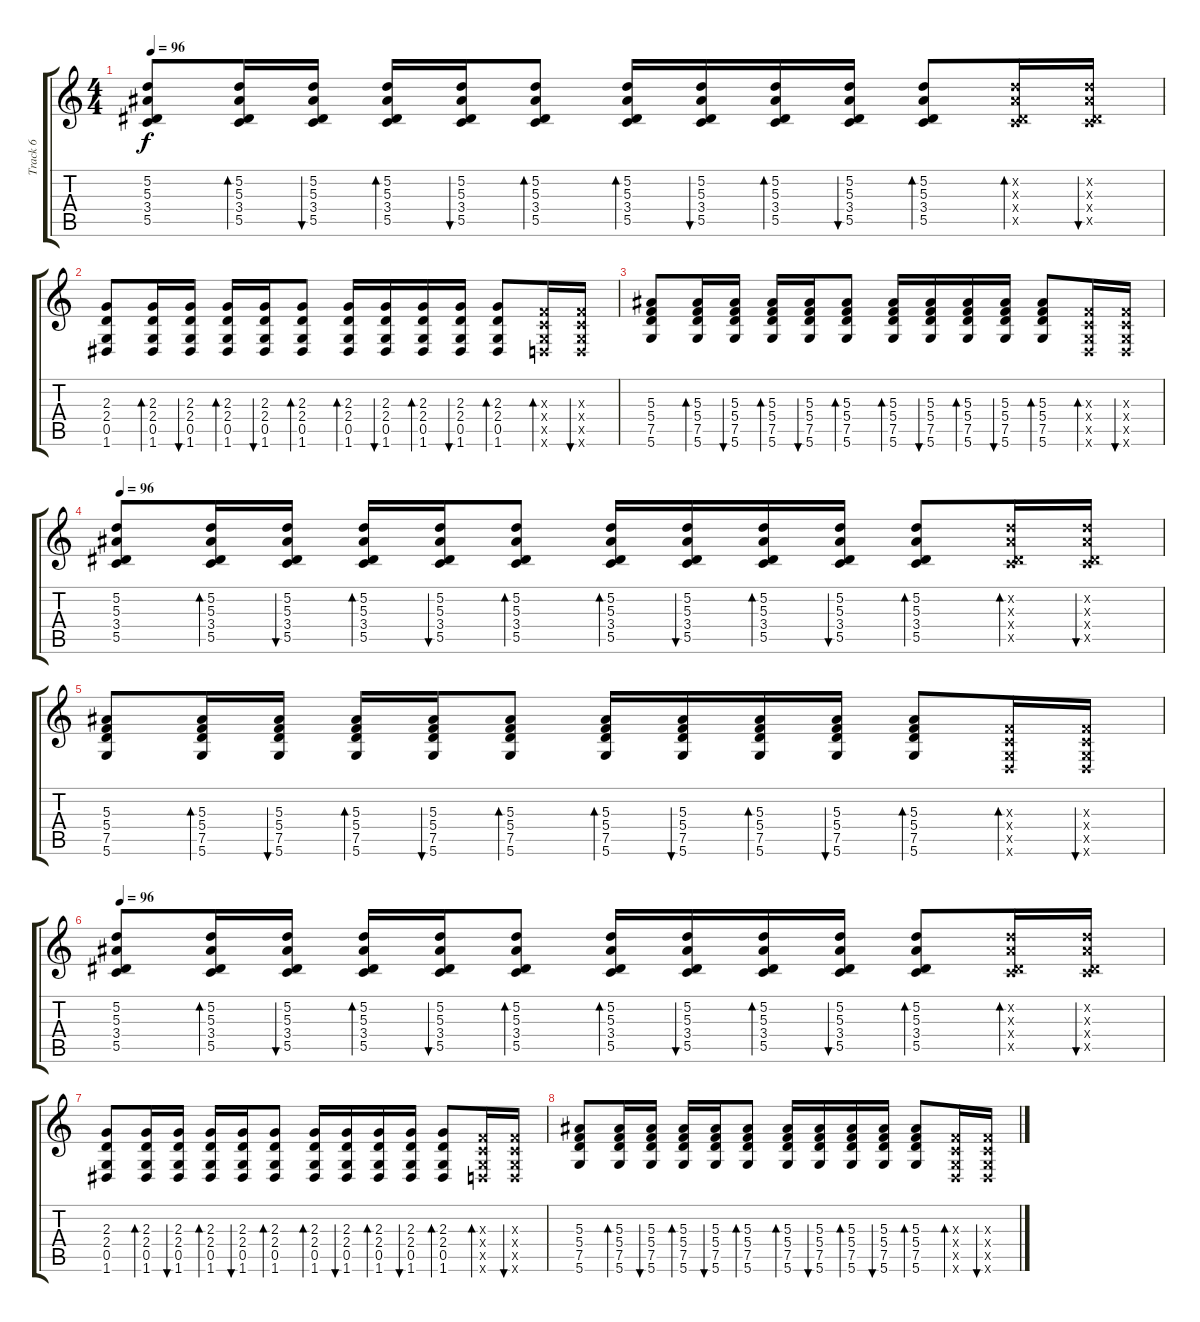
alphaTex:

\track ("Track 6" "Track 6") {instrument acousticguitarsteel}
\staff {score tabs}
\tuning (D4 A3 F3 C3 G2 D2) {hide}
\ts (4 4)
\tempo 96
\clef g2
\ks c
(5.2 5.3 3.4 5.5).8{dy f instrument electricguitarjazz} (5.2 5.3 3.4 5.5).16{bd 240} (5.2 5.3 3.4 5.5).16{bu 240} (5.2 5.3 3.4 5.5).16{bd 240} (5.2 5.3 3.4 5.5).16{bu 240} (5.2 5.3 3.4 5.5).8{bd 240} (5.2 5.3 3.4 5.5).16{bd 240} (5.2 5.3 3.4 5.5).16{bu 240} (5.2 5.3 3.4 5.5).16{bd 240} (5.2 5.3 3.4 5.5).16{bu 240} (5.2 5.3 3.4 5.5).8{bd 240} (5.2{x} 5.3{x} 3.4{x} 5.5{x}).16{bd 240} (5.2{x} 5.3{x} 3.4{x} 5.5{x}).16{bu 240} |
(2.3 2.4 0.5 1.6).8 (2.3 2.4 0.5 1.6).16{bd 240} (2.3 2.4 0.5 1.6).16{bu 240} (2.3 2.4 0.5 1.6).16{bd 240} (2.3 2.4 0.5 1.6).16{bu 240} (2.3 2.4 0.5 1.6).8{bd 240} (2.3 2.4 0.5 1.6).16{bd 240} (2.3 2.4 0.5 1.6).16{bu 240} (2.3 2.4 0.5 1.6).16{bd 240} (2.3 2.4 0.5 1.6).16{bu 240} (2.3 2.4 0.5 1.6).8{bd 240} (0.3{x} 0.4{x} 0.5{x} 0.6{x}).16{bd 240} (0.3{x} 0.4{x} 0.5{x} 0.6{x}).16{bu 240} |
(5.3 5.4 7.5 5.6).8 (5.3 5.4 7.5 5.6).16{bd 240} (5.3 5.4 7.5 5.6).16{bu 240} (5.3 5.4 7.5 5.6).16{bd 240} (5.3 5.4 7.5 5.6).16{bu 240} (5.3 5.4 7.5 5.6).8{bd 240} (5.3 5.4 7.5 5.6).16{bd 240} (5.3 5.4 7.5 5.6).16{bu 240} (5.3 5.4 7.5 5.6).16{bd 240} (5.3 5.4 7.5 5.6).16{bu 240} (5.3 5.4 7.5 5.6).8{bd 240} (0.3{x} 0.4{x} 0.5{x} 0.6{x}).16{bd 240} (0.3{x} 0.4{x} 0.5{x} 0.6{x}).16{bu 240} |
\tempo 96
(5.2 5.3 3.4 5.5).8{instrument electricguitarjazz} (5.2 5.3 3.4 5.5).16{bd 240} (5.2 5.3 3.4 5.5).16{bu 240} (5.2 5.3 3.4 5.5).16{bd 240} (5.2 5.3 3.4 5.5).16{bu 240} (5.2 5.3 3.4 5.5).8{bd 240} (5.2 5.3 3.4 5.5).16{bd 240} (5.2 5.3 3.4 5.5).16{bu 240} (5.2 5.3 3.4 5.5).16{bd 240} (5.2 5.3 3.4 5.5).16{bu 240} (5.2 5.3 3.4 5.5).8{bd 240} (5.2{x} 5.3{x} 3.4{x} 5.5{x}).16{bd 240} (5.2{x} 5.3{x} 3.4{x} 5.5{x}).16{bu 240} |
(5.3 5.4 7.5 5.6).8 (5.3 5.4 7.5 5.6).16{bd 240} (5.3 5.4 7.5 5.6).16{bu 240} (5.3 5.4 7.5 5.6).16{bd 240} (5.3 5.4 7.5 5.6).16{bu 240} (5.3 5.4 7.5 5.6).8{bd 240} (5.3 5.4 7.5 5.6).16{bd 240} (5.3 5.4 7.5 5.6).16{bu 240} (5.3 5.4 7.5 5.6).16{bd 240} (5.3 5.4 7.5 5.6).16{bu 240} (5.3 5.4 7.5 5.6).8{bd 240} (0.3{x} 0.4{x} 0.5{x} 0.6{x}).16{bd 240} (0.3{x} 0.4{x} 0.5{x} 0.6{x}).16{bu 240} |
\tempo 96
(5.2 5.3 3.4 5.5).8{instrument electricguitarjazz} (5.2 5.3 3.4 5.5).16{bd 240} (5.2 5.3 3.4 5.5).16{bu 240} (5.2 5.3 3.4 5.5).16{bd 240} (5.2 5.3 3.4 5.5).16{bu 240} (5.2 5.3 3.4 5.5).8{bd 240} (5.2 5.3 3.4 5.5).16{bd 240} (5.2 5.3 3.4 5.5).16{bu 240} (5.2 5.3 3.4 5.5).16{bd 240} (5.2 5.3 3.4 5.5).16{bu 240} (5.2 5.3 3.4 5.5).8{bd 240} (5.2{x} 5.3{x} 3.4{x} 5.5{x}).16{bd 240} (5.2{x} 5.3{x} 3.4{x} 5.5{x}).16{bu 240} |
(2.3 2.4 0.5 1.6).8 (2.3 2.4 0.5 1.6).16{bd 240} (2.3 2.4 0.5 1.6).16{bu 240} (2.3 2.4 0.5 1.6).16{bd 240} (2.3 2.4 0.5 1.6).16{bu 240} (2.3 2.4 0.5 1.6).8{bd 240} (2.3 2.4 0.5 1.6).16{bd 240} (2.3 2.4 0.5 1.6).16{bu 240} (2.3 2.4 0.5 1.6).16{bd 240} (2.3 2.4 0.5 1.6).16{bu 240} (2.3 2.4 0.5 1.6).8{bd 240} (0.3{x} 0.4{x} 0.5{x} 0.6{x}).16{bd 240} (0.3{x} 0.4{x} 0.5{x} 0.6{x}).16{bu 240} |
(5.3 5.4 7.5 5.6).8 (5.3 5.4 7.5 5.6).16{bd 240} (5.3 5.4 7.5 5.6).16{bu 240} (5.3 5.4 7.5 5.6).16{bd 240} (5.3 5.4 7.5 5.6).16{bu 240} (5.3 5.4 7.5 5.6).8{bd 240} (5.3 5.4 7.5 5.6).16{bd 240} (5.3 5.4 7.5 5.6).16{bu 240} (5.3 5.4 7.5 5.6).16{bd 240} (5.3 5.4 7.5 5.6).16{bu 240} (5.3 5.4 7.5 5.6).8{bd 240} (0.3{x} 0.4{x} 0.5{x} 0.6{x}).16{bd 240} (0.3{x} 0.4{x} 0.5{x} 0.6{x}).16{bu 240}
